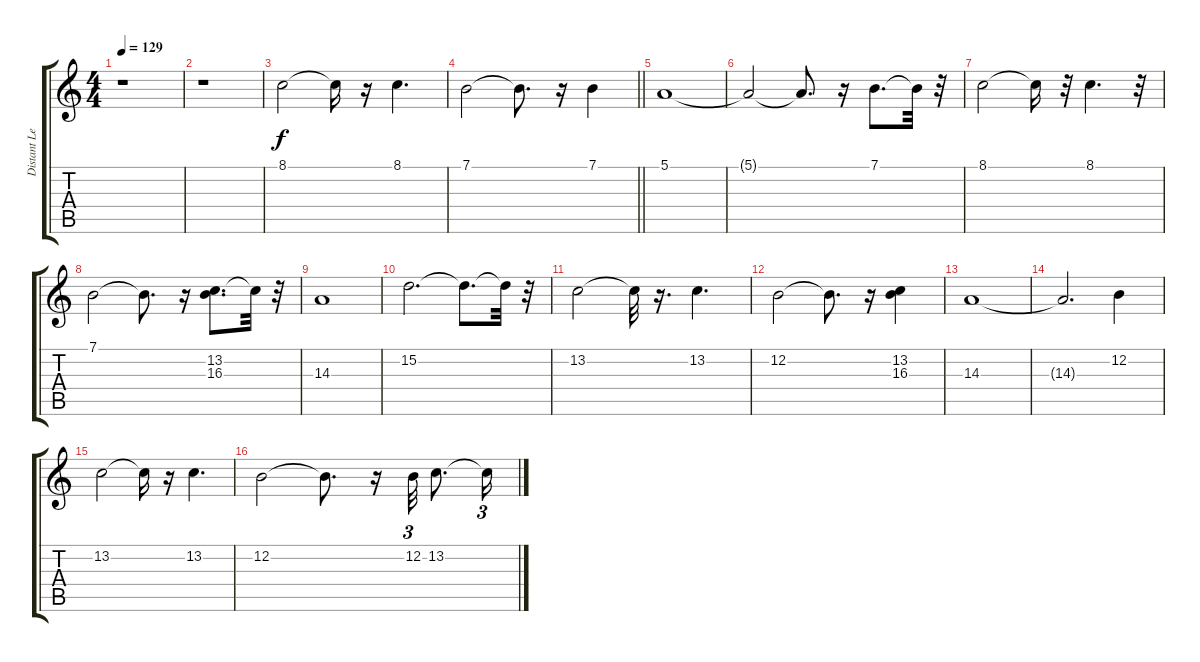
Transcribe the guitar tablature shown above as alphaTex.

\track ("Distant Lead Guitar" "Distant Le") {instrument lead5charang}
\staff {score tabs}
\tuning (E4 B3 G3 D3 A2 E2) {hide}
\ts (4 4)
\tempo 129
\clef g2
\ks c
r.1{dy f} |
r.1 |
8.1.2 8.1{t}.16 r.16 8.1.4{d} |
\barLineRight lightlight
7.1.2 7.1{t}.8{d} r.16 7.1.4 |
5.1.1 |
5.1{t}.2 5.1{t}.8{d} r.16 7.1.8{d} 7.1{t}.32 r.32 |
8.1.2 8.1{t}.16 r.32 8.1.4{d} r.32 |
7.1.2 7.1{t}.8{d} r.16 (13.2 16.3).8{d} 13.2{t}.32 r.32 |
14.3.1 |
15.2.2{d} 15.2{t}.8{d} 15.2{t}.32 r.32 |
13.2.2 13.2{t}.32 r.16{d} 13.2.4{d} |
12.2.2 12.2{t}.8{d} r.16 (13.2 16.3).4 |
14.3.1 |
14.3{t}.2{d} 12.2.4 |
13.2.2 13.2{t}.16 r.16 13.2.4{d} |
12.2.2 12.2{t}.8{d} r.16 12.2.32{tu (3 2)} 13.2.8{d} 13.2{t}.16{tu (3 2)}
